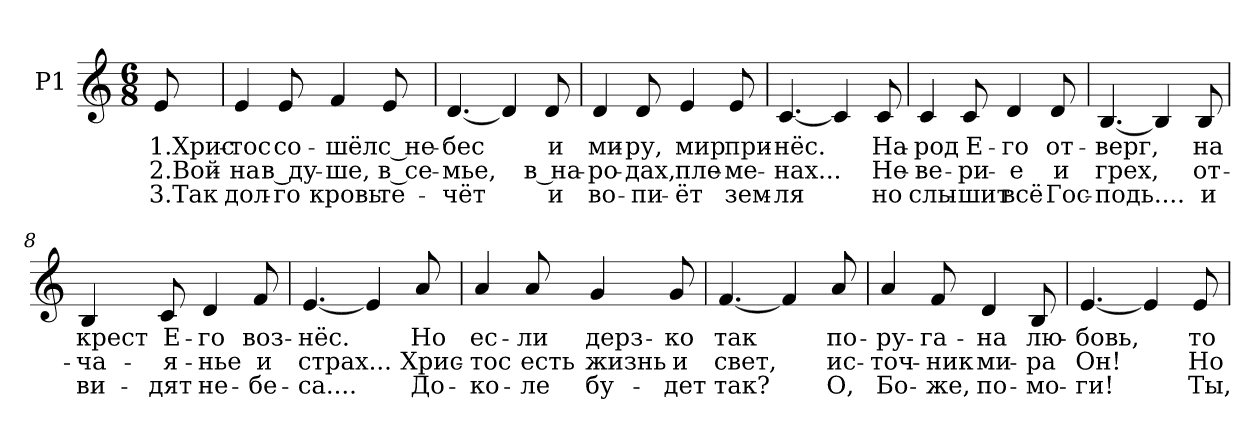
**kern	**text	**text	**text
*part1	*part1	*part1	*part1
*staff1	*staff1	*staff1	*staff1
*I"P1	*	*	*
!!LO:PB:g=z
*clefG2	*	*	*
*k[]	*	*	*
*a:	*	*	*
*M6/8	*	*	*
=1	=1	=1	=1
!	!LO:LY:b:color=#000000	!LO:LY:b:color=#000000	!LO:LY:b:color=#000000
8ei/	1.Хрис-	2.Вой-	3.Так
=2	=2	=2	=2
!	!LO:LY:b:color=#000000	!LO:LY:b:color=#000000	!LO:LY:b:color=#000000
4ei/	-тос	-на	дол-
!	!LO:LY:b:color=#000000	!LO:LY:b:color=#000000	!LO:LY:b:color=#000000
8ei/	со-	в ду-	-го
!	!LO:LY:b:color=#000000	!LO:LY:b:color=#000000	!LO:LY:b:color=#000000
4fi/	-шёл	-ше,	кровь
!	!LO:LY:b:color=#000000	!LO:LY:b:color=#000000	!LO:LY:b:color=#000000
8ei/	с не-	в се-	те-
=3	=3	=3	=3
!	!LO:LY:b:color=#000000	!LO:LY:b:color=#000000	!LO:LY:b:color=#000000
[<4.di/	-бес	-мье,	-чёт
4di/]	.	.	.
!	!LO:LY:b:color=#000000	!LO:LY:b:color=#000000	!LO:LY:b:color=#000000
8di/	и	в на-	и
=4	=4	=4	=4
!	!LO:LY:b:color=#000000	!LO:LY:b:color=#000000	!LO:LY:b:color=#000000
4di/	ми-	-ро-	во-
!	!LO:LY:b:color=#000000	!LO:LY:b:color=#000000	!LO:LY:b:color=#000000
8di/	-ру,	-дах,	-пи-
!	!LO:LY:b:color=#000000	!LO:LY:b:color=#000000	!LO:LY:b:color=#000000
4ei/	мир	пле-	-ёт
!	!LO:LY:b:color=#000000	!LO:LY:b:color=#000000	!LO:LY:b:color=#000000
8ei/	при-	-ме-	зем-
=5	=5	=5	=5
!	!LO:LY:b:color=#000000	!LO:LY:b:color=#000000	!LO:LY:b:color=#000000
[<4.ci/	-нёс.	-нах...	-ля
4ci/]	.	.	.
!	!LO:LY:b:color=#000000	!LO:LY:b:color=#000000	!LO:LY:b:color=#000000
8ci/	На-	Не-	но
=6	=6	=6	=6
!	!LO:LY:b:color=#000000	!LO:LY:b:color=#000000	!LO:LY:b:color=#000000
4ci/	-род	-ве-	слы-
!	!LO:LY:b:color=#000000	!LO:LY:b:color=#000000	!LO:LY:b:color=#000000
8ci/	Е-	-ри-	-шит
!	!LO:LY:b:color=#000000	!LO:LY:b:color=#000000	!LO:LY:b:color=#000000
4di/	-го	-е	всё
!	!LO:LY:b:color=#000000	!LO:LY:b:color=#000000	!LO:LY:b:color=#000000
8di/	от-	и	Гос-
!!LO:LB:g=z
=7	=7	=7	=7
!	!LO:LY:b:color=#000000	!LO:LY:b:color=#000000	!LO:LY:b:color=#000000
[<4.Bi/	-верг,	грех,	-подь....
4Bi/]	.	.	.
!	!LO:LY:b:color=#000000	!LO:LY:b:color=#000000	!LO:LY:b:color=#000000
8Bi/	на	от-	и
=8	=8	=8	=8
!	!LO:LY:b:color=#000000	!LO:LY:b:color=#000000	!LO:LY:b:color=#000000
4Bi/	крест	-ча-	ви-
!	!LO:LY:b:color=#000000	!LO:LY:b:color=#000000	!LO:LY:b:color=#000000
8ci/	Е-	-я-	-дят
!	!LO:LY:b:color=#000000	!LO:LY:b:color=#000000	!LO:LY:b:color=#000000
4di/	-го	-нье	не-
!	!LO:LY:b:color=#000000	!LO:LY:b:color=#000000	!LO:LY:b:color=#000000
8fi/	воз-	и	-бе-
=9	=9	=9	=9
!	!LO:LY:b:color=#000000	!LO:LY:b:color=#000000	!LO:LY:b:color=#000000
[<4.ei/	-нёс.	страх...	-са....
4ei/]	.	.	.
!	!LO:LY:b:color=#000000	!LO:LY:b:color=#000000	!LO:LY:b:color=#000000
8ai/	Но	Хрис-	До-
=10	=10	=10	=10
!	!LO:LY:b:color=#000000	!LO:LY:b:color=#000000	!LO:LY:b:color=#000000
4ai/	ес-	-тос	-ко-
!	!LO:LY:b:color=#000000	!LO:LY:b:color=#000000	!LO:LY:b:color=#000000
8ai/	-ли	есть	-ле
!	!LO:LY:b:color=#000000	!LO:LY:b:color=#000000	!LO:LY:b:color=#000000
4gi/	дерз-	жизнь	бу-
!	!LO:LY:b:color=#000000	!LO:LY:b:color=#000000	!LO:LY:b:color=#000000
8gi/	-ко	и	-дет
=11	=11	=11	=11
!	!LO:LY:b:color=#000000	!LO:LY:b:color=#000000	!LO:LY:b:color=#000000
[<4.fi/	так	свет,	так?
4fi/]	.	.	.
!	!LO:LY:b:color=#000000	!LO:LY:b:color=#000000	!LO:LY:b:color=#000000
8ai/	по-	ис-	О,
!!LO:LB:g=z
=12	=12	=12	=12
!	!LO:LY:b:color=#000000	!LO:LY:b:color=#000000	!LO:LY:b:color=#000000
4ai/	-ру-	-точ-	Бо-
!	!LO:LY:b:color=#000000	!LO:LY:b:color=#000000	!LO:LY:b:color=#000000
8fi/	-га-	-ник	-же,
!	!LO:LY:b:color=#000000	!LO:LY:b:color=#000000	!LO:LY:b:color=#000000
4di/	-на	ми-	по-
!	!LO:LY:b:color=#000000	!LO:LY:b:color=#000000	!LO:LY:b:color=#000000
8Bi/	лю-	-ра	-мо-
=13	=13	=13	=13
!	!LO:LY:b:color=#000000	!LO:LY:b:color=#000000	!LO:LY:b:color=#000000
[<4.ei/	-бовь,	Он!	-ги!
4ei/]	.	.	.
!	!LO:LY:b:color=#000000	!LO:LY:b:color=#000000	!LO:LY:b:color=#000000
8ei/	то	Но-	Ты,
=	=	=	=
*-	*-	*-	*-
